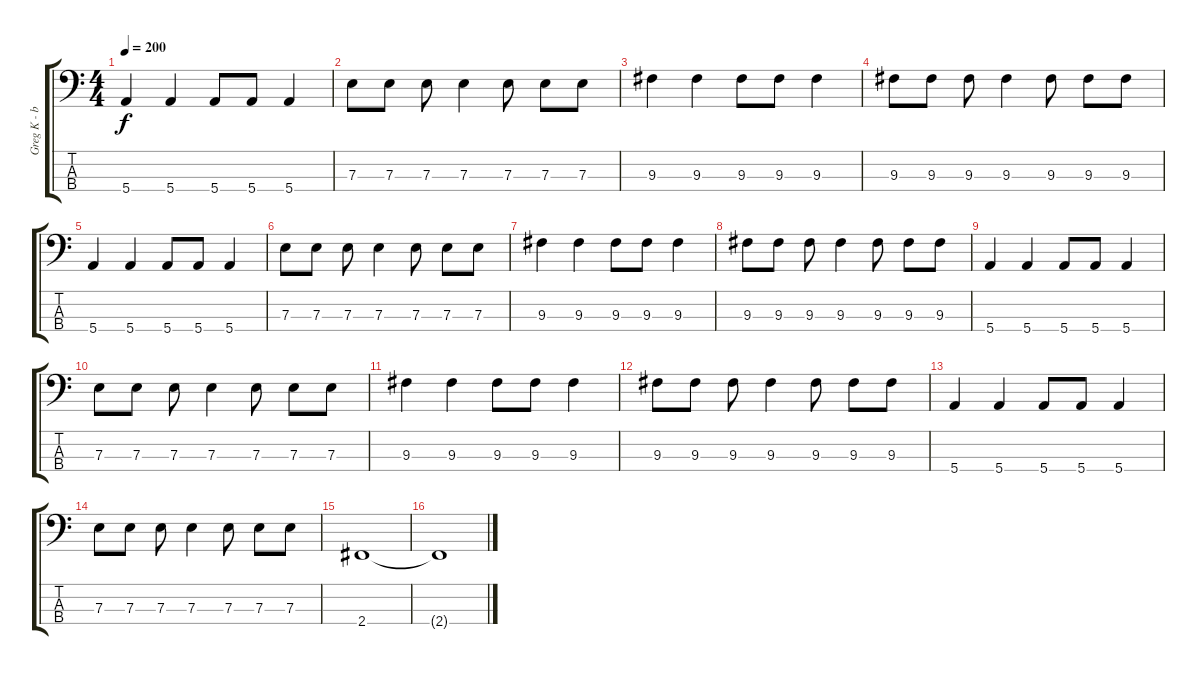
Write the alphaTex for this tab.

\track ("Greg K - b guitar" "Greg K - b") {instrument electricbasspick}
\staff {score tabs}
\tuning (G2 D2 A1 E1) {hide}
\ts (4 4)
\tempo 200
\clef f4
\ks c
5.4.4{dy f} 5.4.4 5.4.8 5.4.8 5.4.4 |
7.3.8 7.3.8 7.3.8 7.3.4 7.3.8 7.3.8 7.3.8 |
9.3.4 9.3.4 9.3.8 9.3.8 9.3.4 |
9.3.8 9.3.8 9.3.8 9.3.4 9.3.8 9.3.8 9.3.8 |
5.4.4 5.4.4 5.4.8 5.4.8 5.4.4 |
7.3.8 7.3.8 7.3.8 7.3.4 7.3.8 7.3.8 7.3.8 |
9.3.4 9.3.4 9.3.8 9.3.8 9.3.4 |
9.3.8 9.3.8 9.3.8 9.3.4 9.3.8 9.3.8 9.3.8 |
5.4.4 5.4.4 5.4.8 5.4.8 5.4.4 |
7.3.8 7.3.8 7.3.8 7.3.4 7.3.8 7.3.8 7.3.8 |
9.3.4 9.3.4 9.3.8 9.3.8 9.3.4 |
9.3.8 9.3.8 9.3.8 9.3.4 9.3.8 9.3.8 9.3.8 |
5.4.4 5.4.4 5.4.8 5.4.8 5.4.4 |
7.3.8 7.3.8 7.3.8 7.3.4 7.3.8 7.3.8 7.3.8 |
2.4.1 |
2.4{t}.1
